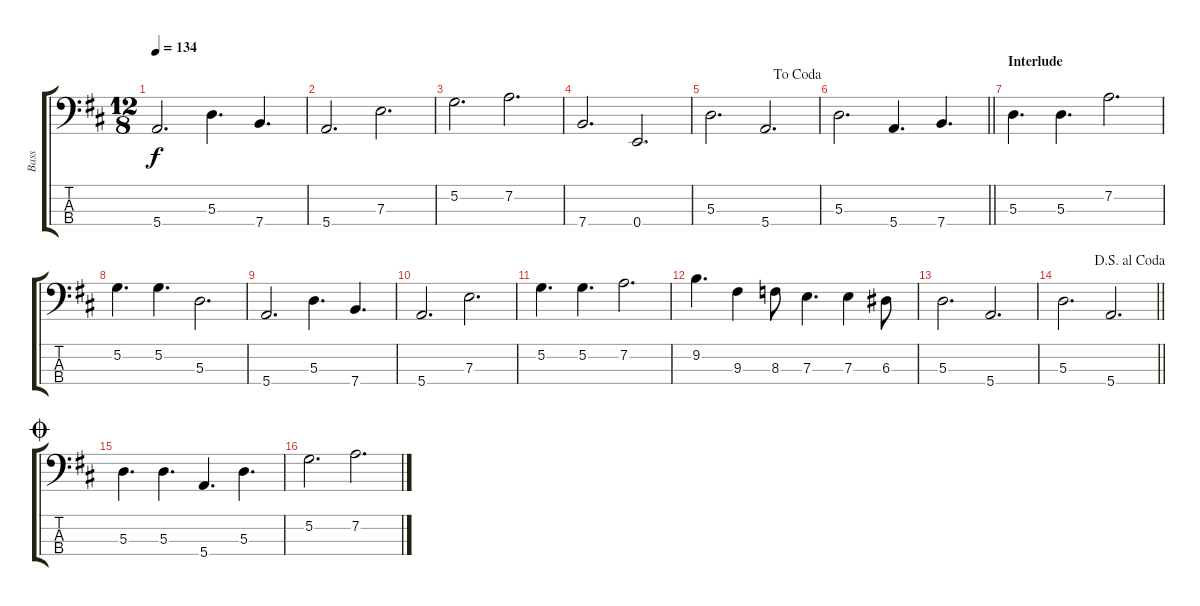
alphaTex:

\track ("Bass" "Bass") {instrument electricbassfinger}
\staff {score tabs}
\tuning (G2 D2 A1 E1) {hide}
\ts (12 8)
\tempo 134
\clef f4
\ks d
5.4.2{d dy f} 5.3.4{d} 7.4.4{d} |
5.4.2{d} 7.3.2{d} |
5.2.2{d} 7.2.2{d} |
7.4.2{d} 0.4.2{d} |
\jump dacoda
5.3.2{d} 5.4.2{d} |
\barLineRight lightlight
5.3.2{d} 5.4.4{d} 7.4.4{d} |
\section ("" "Interlude")
5.3.4{d} 5.3.4{d} 7.2.2{d} |
5.2.4{d} 5.2.4{d} 5.3.2{d} |
5.4.2{d} 5.3.4{d} 7.4.4{d} |
5.4.2{d} 7.3.2{d} |
5.2.4{d} 5.2.4{d} 7.2.2{d} |
9.2.4{d} 9.3.4 8.3.8 7.3.4{d} 7.3.4 6.3.8 |
5.3.2{d} 5.4.2{d} |
\jump dalsegnoalcoda
\barLineRight lightlight
5.3.2{d} 5.4.2{d} |
\jump coda
5.3.4{d} 5.3.4{d} 5.4.4{d} 5.3.4{d} |
5.2.2{d} 7.2.2{d}
